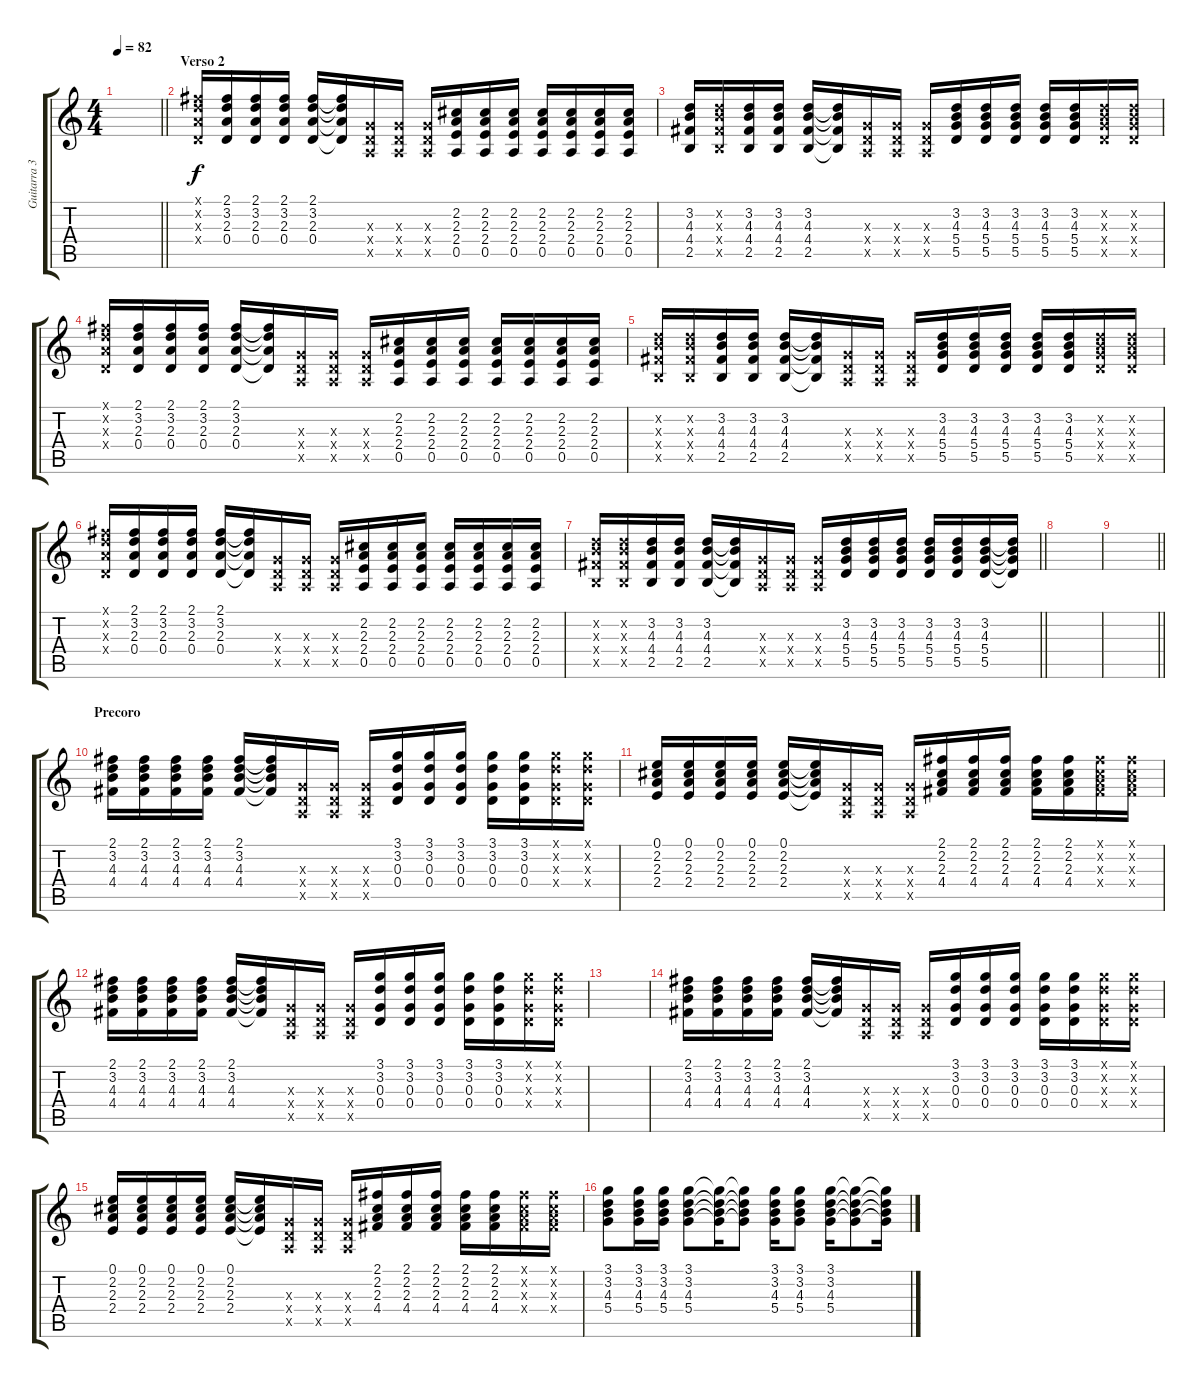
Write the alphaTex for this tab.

\track ("Guitarra 3" "Guitarra 3") {instrument overdrivenguitar}
\staff {score tabs}
\tuning (E4 B3 G3 D3 A2 E2) {hide}
\ts (4 4)
\tempo 82
\clef g2
\barLineRight lightlight
\ks c
|
\section ("" "Verso 2")
(2.1{x} 3.2{x} 2.3{x} 0.4{x}).16{volume 11} (2.1 3.2 2.3 0.4).16 (2.1 3.2 2.3 0.4).16 (2.1 3.2 2.3 0.4).16 (2.1 3.2 2.3 0.4).16 (2.1{t} 3.2{t} 2.3{t} 0.4{t}).16 (0.3{x} 0.4{x} 0.5{x}).16 (0.3{x} 0.4{x} 0.5{x}).16 (0.3{x} 0.4{x} 0.5{x}).16 (2.2 2.3 2.4 0.5).16 (2.2 2.3 2.4 0.5).16 (2.2 2.3 2.4 0.5).16 (2.2 2.3 2.4 0.5).16 (2.2 2.3 2.4 0.5).16 (2.2 2.3 2.4 0.5).16 (2.2 2.3 2.4 0.5).16 |
(3.2 4.3 4.4 2.5).16 (3.2{x} 4.3{x} 4.4{x} 2.5{x}).16 (3.2 4.3 4.4 2.5).16 (3.2 4.3 4.4 2.5).16 (3.2 4.3 4.4 2.5).16 (3.2{t} 4.3{t} 4.4{t} 2.5{t}).16 (0.3{x} 0.4{x} 0.5{x}).16 (0.3{x} 0.4{x} 0.5{x}).16 (0.3{x} 0.4{x} 0.5{x}).16 (3.2 4.3 5.4 5.5).16 (3.2 4.3 5.4 5.5).16 (3.2 4.3 5.4 5.5).16 (3.2 4.3 5.4 5.5).16 (3.2 4.3 5.4 5.5).16 (3.2{x} 4.3{x} 5.4{x} 5.5{x}).16 (3.2{x} 4.3{x} 5.4{x} 5.5{x}).16 |
(2.1{x} 3.2{x} 2.3{x} 0.4{x}).16 (2.1 3.2 2.3 0.4).16 (2.1 3.2 2.3 0.4).16 (2.1 3.2 2.3 0.4).16 (2.1 3.2 2.3 0.4).16 (2.1{t} 3.2{t} 2.3{t} 0.4{t}).16 (0.3{x} 0.4{x} 0.5{x}).16 (0.3{x} 0.4{x} 0.5{x}).16 (0.3{x} 0.4{x} 0.5{x}).16 (2.2 2.3 2.4 0.5).16 (2.2 2.3 2.4 0.5).16 (2.2 2.3 2.4 0.5).16 (2.2 2.3 2.4 0.5).16 (2.2 2.3 2.4 0.5).16 (2.2 2.3 2.4 0.5).16 (2.2 2.3 2.4 0.5).16 |
(3.2{x} 4.3{x} 4.4{x} 2.5{x}).16 (3.2{x} 4.3{x} 4.4{x} 2.5{x}).16 (3.2 4.3 4.4 2.5).16 (3.2 4.3 4.4 2.5).16 (3.2 4.3 4.4 2.5).16 (3.2{t} 4.3{t} 4.4{t} 2.5{t}).16 (0.3{x} 0.4{x} 0.5{x}).16 (0.3{x} 0.4{x} 0.5{x}).16 (0.3{x} 0.4{x} 0.5{x}).16 (3.2 4.3 5.4 5.5).16 (3.2 4.3 5.4 5.5).16 (3.2 4.3 5.4 5.5).16 (3.2 4.3 5.4 5.5).16 (3.2 4.3 5.4 5.5).16 (3.2{x} 4.3{x} 5.4{x} 5.5{x}).16 (3.2{x} 4.3{x} 5.4{x} 5.5{x}).16 |
(2.1{x} 3.2{x} 2.3{x} 0.4{x}).16 (2.1 3.2 2.3 0.4).16 (2.1 3.2 2.3 0.4).16 (2.1 3.2 2.3 0.4).16 (2.1 3.2 2.3 0.4).16 (2.1{t} 3.2{t} 2.3{t} 0.4{t}).16 (0.3{x} 0.4{x} 0.5{x}).16 (0.3{x} 0.4{x} 0.5{x}).16 (0.3{x} 0.4{x} 0.5{x}).16 (2.2 2.3 2.4 0.5).16 (2.2 2.3 2.4 0.5).16 (2.2 2.3 2.4 0.5).16 (2.2 2.3 2.4 0.5).16 (2.2 2.3 2.4 0.5).16 (2.2 2.3 2.4 0.5).16 (2.2 2.3 2.4 0.5).16 |
\barLineRight lightlight
(3.2{x} 4.3{x} 4.4{x} 2.5{x}).16 (3.2{x} 4.3{x} 4.4{x} 2.5{x}).16 (3.2 4.3 4.4 2.5).16 (3.2 4.3 4.4 2.5).16 (3.2 4.3 4.4 2.5).16 (3.2{t} 4.3{t} 4.4{t} 2.5{t}).16 (0.3{x} 0.4{x} 0.5{x}).16 (0.3{x} 0.4{x} 0.5{x}).16 (0.3{x} 0.4{x} 0.5{x}).16 (3.2 4.3 5.4 5.5).16{volume 8} (3.2 4.3 5.4 5.5).16 (3.2 4.3 5.4 5.5).16 (3.2 4.3 5.4 5.5).16 (3.2 4.3 5.4 5.5).16 (3.2 4.3 5.4 5.5).16 (3.2{t} 4.3{t} 5.4{t} 5.5{t}).16 |
|
\barLineRight lightlight
|
\section ("" "Precoro")
(2.1 3.2 4.3 4.4).16{volume 12} (2.1 3.2 4.3 4.4).16 (2.1 3.2 4.3 4.4).16 (2.1 3.2 4.3 4.4).16 (2.1 3.2 4.3 4.4).16 (2.1{t} 3.2{t} 4.3{t} 4.4{t}).16 (0.3{x} 0.4{x} 0.5{x}).16 (0.3{x} 0.4{x} 0.5{x}).16 (0.3{x} 0.4{x} 0.5{x}).16 (3.1 3.2 0.3 0.4).16 (3.1 3.2 0.3 0.4).16 (3.1 3.2 0.3 0.4).16 (3.1 3.2 0.3 0.4).16 (3.1 3.2 0.3 0.4).16 (3.1{x} 3.2{x} 0.3{x} 0.4{x}).16 (3.1{x} 3.2{x} 0.3{x} 0.4{x}).16 |
(0.1 2.2 2.3 2.4).16 (0.1 2.2 2.3 2.4).16 (0.1 2.2 2.3 2.4).16 (0.1 2.2 2.3 2.4).16 (0.1 2.2 2.3 2.4).16 (0.1{t} 2.2{t} 2.3{t} 2.4{t}).16 (0.3{x} 0.4{x} 0.5{x}).16 (0.3{x} 0.4{x} 0.5{x}).16 (0.3{x} 0.4{x} 0.5{x}).16 (2.1 2.2 2.3 4.4).16 (2.1 2.2 2.3 4.4).16 (2.1 2.2 2.3 4.4).16 (2.1 2.2 2.3 4.4).16 (2.1 2.2 2.3 4.4).16 (2.1{x} 2.2{x} 2.3{x} 4.4{x}).16 (2.1{x} 2.2{x} 2.3{x} 4.4{x}).16 |
(2.1 3.2 4.3 4.4).16 (2.1 3.2 4.3 4.4).16 (2.1 3.2 4.3 4.4).16 (2.1 3.2 4.3 4.4).16 (2.1 3.2 4.3 4.4).16 (2.1{t} 3.2{t} 4.3{t} 4.4{t}).16 (0.3{x} 0.4{x} 0.5{x}).16 (0.3{x} 0.4{x} 0.5{x}).16 (0.3{x} 0.4{x} 0.5{x}).16 (3.1 3.2 0.3 0.4).16 (3.1 3.2 0.3 0.4).16 (3.1 3.2 0.3 0.4).16 (3.1 3.2 0.3 0.4).16 (3.1 3.2 0.3 0.4).16 (3.1{x} 3.2{x} 0.3{x} 0.4{x}).16 (3.1{x} 3.2{x} 0.3{x} 0.4{x}).16 |
|
(2.1 3.2 4.3 4.4).16{volume 12} (2.1 3.2 4.3 4.4).16 (2.1 3.2 4.3 4.4).16 (2.1 3.2 4.3 4.4).16 (2.1 3.2 4.3 4.4).16 (2.1{t} 3.2{t} 4.3{t} 4.4{t}).16 (0.3{x} 0.4{x} 0.5{x}).16 (0.3{x} 0.4{x} 0.5{x}).16 (0.3{x} 0.4{x} 0.5{x}).16 (3.1 3.2 0.3 0.4).16 (3.1 3.2 0.3 0.4).16 (3.1 3.2 0.3 0.4).16 (3.1 3.2 0.3 0.4).16 (3.1 3.2 0.3 0.4).16 (3.1{x} 3.2{x} 0.3{x} 0.4{x}).16 (3.1{x} 3.2{x} 0.3{x} 0.4{x}).16 |
(0.1 2.2 2.3 2.4).16 (0.1 2.2 2.3 2.4).16 (0.1 2.2 2.3 2.4).16 (0.1 2.2 2.3 2.4).16 (0.1 2.2 2.3 2.4).16 (0.1{t} 2.2{t} 2.3{t} 2.4{t}).16 (0.3{x} 0.4{x} 0.5{x}).16 (0.3{x} 0.4{x} 0.5{x}).16 (0.3{x} 0.4{x} 0.5{x}).16 (2.1 2.2 2.3 4.4).16 (2.1 2.2 2.3 4.4).16 (2.1 2.2 2.3 4.4).16 (2.1 2.2 2.3 4.4).16 (2.1 2.2 2.3 4.4).16 (2.1{x} 2.2{x} 2.3{x} 4.4{x}).16 (2.1{x} 2.2{x} 2.3{x} 4.4{x}).16 |
(3.1 3.2 4.3 5.4).8 (3.1 3.2 4.3 5.4).16 (3.1 3.2 4.3 5.4).16 (3.1 3.2 4.3 5.4).8 (3.1{t} 3.2{t} 4.3{t} 5.4{t}).16 (3.1{t} 3.2{t} 4.3{t} 5.4{t}).8 (3.1 3.2 4.3 5.4).16 (3.1 3.2 4.3 5.4).8 (3.1 3.2 4.3 5.4).16 (3.1{t} 3.2{t} 4.3{t} 5.4{t}).8 (3.1{t} 3.2{t} 4.3{t} 5.4{t}).16
